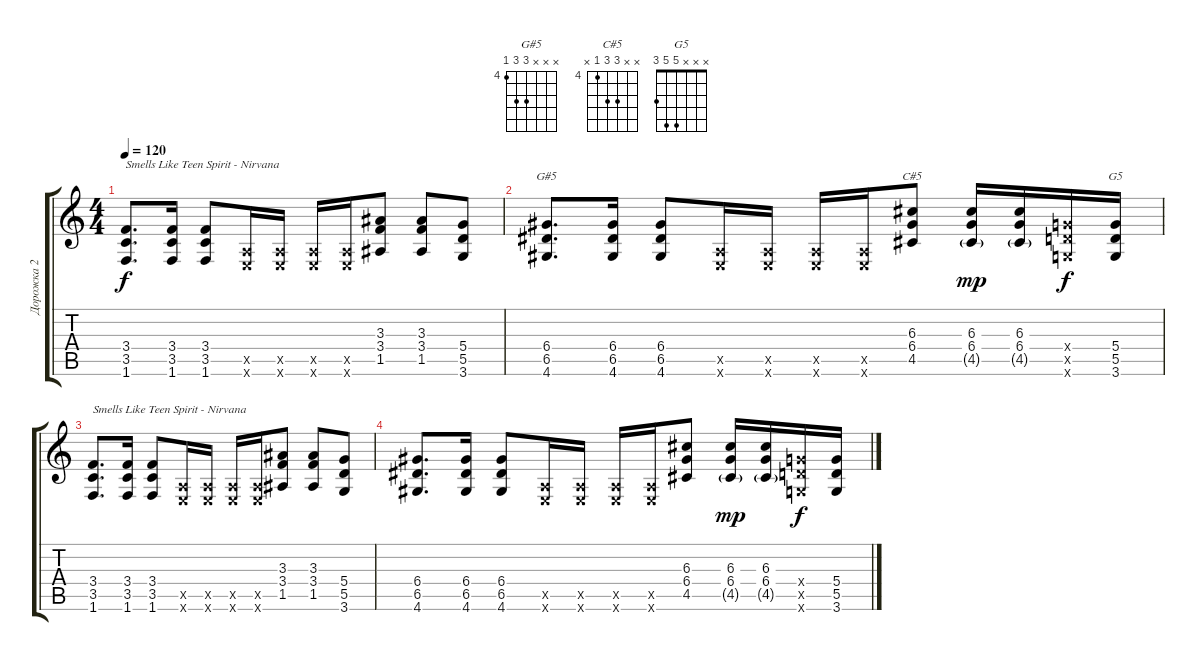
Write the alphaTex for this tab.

\track ("Дорожка 2" "Дорожка 2") {instrument distortionguitar}
\staff {score tabs}
\tuning (E4 B3 G3 D3 A2 E2) {hide}
\chord ("G#5" x x x 6 6 4) {firstfret 4}
\chord ("C#5" x x 6 6 4 x) {firstfret 4}
\chord ("G5" x x x 5 5 3)
\ts (4 4)
\tempo 120
\clef g2
\ks c
(3.4 3.5 1.6).8{d txt "Smells Like Teen Spirit - Nirvana" dy f} (3.4 3.5 1.6).16 (3.4 3.5 1.6).8 (0.5{x} 0.6{x}).16 (0.5{x} 0.6{x}).16 (0.5{x} 0.6{x}).16 (0.5{x} 0.6{x}).16 (3.3 3.4 1.5).8 (3.3 3.4 1.5).8 (5.4 5.5 3.6).8 |
(6.4 6.5 4.6).8{d ch "G#5"} (6.4 6.5 4.6).16 (6.4 6.5 4.6).8 (0.5{x} 0.6{x}).16 (0.5{x} 0.6{x}).16 (0.5{x} 0.6{x}).16 (0.5{x} 0.6{x}).16 (6.3 6.4 4.5).8{ch "C#5"} (6.3 6.4 4.5{g}).16{dy mp} (6.3 6.4 4.5{g}).16 (5.4{x} 5.5{x} 3.6{x}).16{dy f} (5.4 5.5 3.6).16{ch "G5"} |
(3.4 3.5 1.6).8{d txt "Smells Like Teen Spirit - Nirvana"} (3.4 3.5 1.6).16 (3.4 3.5 1.6).8 (0.5{x} 0.6{x}).16 (0.5{x} 0.6{x}).16 (0.5{x} 0.6{x}).16 (0.5{x} 0.6{x}).16 (3.3 3.4 1.5).8 (3.3 3.4 1.5).8 (5.4 5.5 3.6).8 |
(6.4 6.5 4.6).8{d} (6.4 6.5 4.6).16 (6.4 6.5 4.6).8 (0.5{x} 0.6{x}).16 (0.5{x} 0.6{x}).16 (0.5{x} 0.6{x}).16 (0.5{x} 0.6{x}).16 (6.3 6.4 4.5).8 (6.3 6.4 4.5{g}).16{dy mp} (6.3 6.4 4.5{g}).16 (5.4{x} 5.5{x} 3.6{x}).16{dy f} (5.4 5.5 3.6).16
